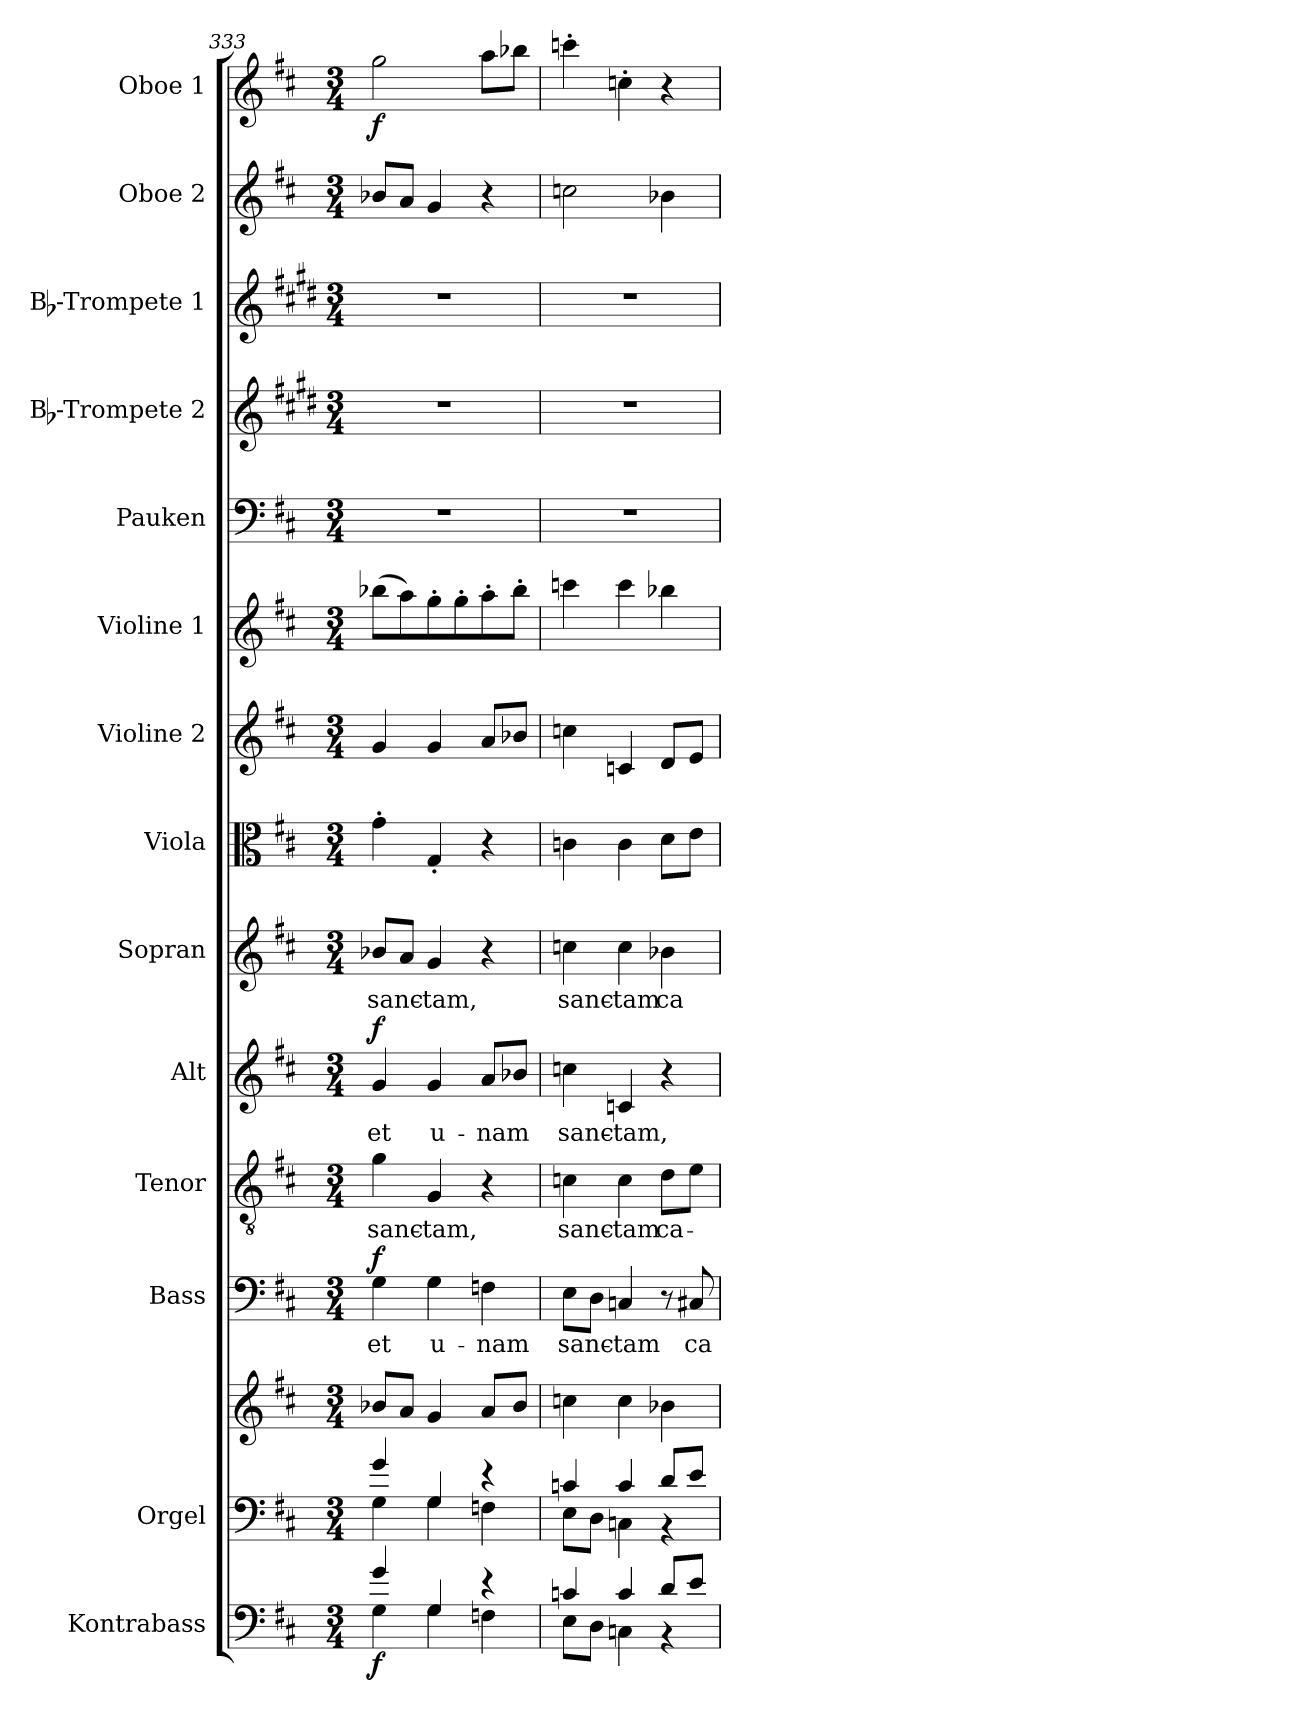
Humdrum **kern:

**kern	**dynam	**kern	**kern	**kern	**text	**dynam	**kern	**text	**kern	**text	**dynam	**kern	**text	**kern	**kern	**kern	**kern	**kern	**kern	**kern	**kern	**dynam
*part14	*part14	*part13	*part13	*part12	*part12	*part12	*part11	*part11	*part10	*part10	*part10	*part9	*part9	*part8	*part7	*part6	*part5	*part4	*part3	*part2	*part1	*part1
*staff15	*staff15	*staff14	*staff13	*staff12	*staff12	*staff12	*staff11	*staff11	*staff10	*staff10	*staff10	*staff9	*staff9	*staff8	*staff7	*staff6	*staff5	*staff4	*staff3	*staff2	*staff1	*staff1
*I"Kontrabass	*	*I"Orgel	*	*I"Bass	*	*	*I"Tenor	*	*I"Alt	*	*	*I"Sopran	*	*I"Viola	*I"Violine 2	*I"Violine 1	*I"Pauken	*I"Bb-Trompete 2	*I"Bb-Trompete 1	*I"Oboe 2	*I"Oboe 1	*
*I'Kb.	*	*I'Org.	*	*I'B.	*	*	*I'T.	*	*I'A.	*	*	*I'S.	*	*I'Vla.	*I'Vl. 2	*I'Vl. 1	*I'Pk.	*I'Bb Trp. 2	*I'Bb Trp. 1	*I'Ob. 2	*I'Ob. 1	*
*clefF4	*	*clefF4	*clefG2	*clefF4	*	*	*clefGv2	*	*clefG2	*	*	*clefG2	*	*clefC3	*clefG2	*clefG2	*clefF4	*clefG2	*clefG2	*clefG2	*clefG2	*
*ITrd7c12	*	*	*	*	*	*	*	*	*	*	*	*	*	*	*	*	*	*ITrd1c2	*ITrd1c2	*	*	*
*k[f#c#]	*	*k[f#c#]	*k[f#c#]	*k[f#c#]	*	*	*k[f#c#]	*	*k[f#c#]	*	*	*k[f#c#]	*	*k[f#c#]	*k[f#c#]	*k[f#c#]	*k[f#c#]	*k[f#c#]	*k[f#c#]	*k[f#c#]	*k[f#c#]	*
*D:	*	*D:	*D:	*D:	*	*	*D:	*	*D:	*	*	*D:	*	*D:	*D:	*D:	*D:	*D:	*D:	*D:	*D:	*
*M3/4	*	*M3/4	*M3/4	*M3/4	*	*	*M3/4	*	*M3/4	*	*	*M3/4	*	*M3/4	*M3/4	*M3/4	*M3/4	*M3/4	*M3/4	*M3/4	*M3/4	*
=333	=333	=333	=333	=333	=333	=333	=333	=333	=333	=333	=333	=333	=333	=333	=333	=333	=333	=333	=333	=333	=333	=333
*^	*	*^	*	*	*	*	*	*	*	*	*	*	*	*	*	*	*	*	*	*	*	*
!	!	!LO:DY:b	!	!	!	!	!LO:LY:b	!LO:DY:a	!	!LO:LY:b	!	!LO:LY:b	!LO:DY:a	!	!LO:LY:b	!	!	!	!	!	!	!	!	!LO:DY:b
4G/	4GG\	f	4g/	4G\	8b-X/L	4G\	et	f	4g\	sanc-	4g/	et	f	8b-X/L	sanc-	4g'>\	4g/	(>8bb-X\L	2.r	2.r	2.r	8b-X/L	2gg\	f
.	.	.	.	.	8a/J	.	.	.	.	.	.	.	.	8a/J	.	.	.	8aa\)	.	.	.	8a/J	.	.
!	!	!	!	!	!	!	!LO:LY:b	!	!	!LO:LY:b	!	!LO:LY:b	!	!	!LO:LY:b	!	!	!	!	!	!	!	!	!
4GG/	4GG\	.	4G/	4G\	4g/	4G\	u-	.	4G/	-tam,	4g/	u-	.	4g/	-tam,	4G'</	4g/	8gg'>\	.	.	.	4g/	.	.
.	.	.	.	.	.	.	.	.	.	.	.	.	.	.	.	.	.	8gg'>\	.	.	.	.	.	.
!	!	!	!	!	!	!	!LO:LY:b	!	!	!	!	!LO:LY:b	!	!	!	!	!	!	!	!	!	!	!	!
4rd	4FFn\	.	4re	4Fn\	8a/L	4Fn\	-nam	.	4r	.	8a/L	-nam	.	4r	.	4r	8a/L	8aa'>\	.	.	.	4r	8aa\L	.
.	.	.	.	.	8b-/J	.	.	.	.	.	8b-X/J	.	.	.	.	.	8b-X/J	8bb-'>\J	.	.	.	.	8bb-X\J	.
=334	=334	=334	=334	=334	=334	=334	=334	=334	=334	=334	=334	=334	=334	=334	=334	=334	=334	=334	=334	=334	=334	=334	=334	=334
!	!	!	!	!	!	!	!LO:LY:b	!	!	!LO:LY:b	!	!LO:LY:b	!	!	!LO:LY:b	!	!	!	!	!	!	!	!	!
4Cn/	8EE\L	.	4cn/	8E\L	4ccn\	8E\L	sanc-	.	4cn\	sanc-	4ccn\	sanc-	.	4ccn\	sanc-	4cn\	4ccn\	4cccn\	2.r	2.r	2.r	2ccn\	4cccn'>\	.
.	8DD\J	.	.	8D\J	.	8D\J	.	.	.	.	.	.	.	.	.	.	.	.	.	.	.	.	.	.
!	!	!	!	!	!	!	!LO:LY:b	!	!	!LO:LY:b	!	!LO:LY:b	!	!	!LO:LY:b	!	!	!	!	!	!	!	!	!
4C/	4CCn\	.	4c/	4Cn\	4cc\	4Cn/	-tam	.	4c\	-tam	4cn/	-tam,	.	4cc\	-tam	4c\	4cn/	4ccc\	.	.	.	.	4ccn'>\	.
!	!	!	!	!	!	!	!	!	!	!LO:LY:b	!	!	!	!	!LO:LY:b	!	!	!	!	!	!	!	!	!
8D/L	4r	.	8d/L	4r	4b-X\	8r	.	.	8d\L	ca-	4r	.	.	4b-X\	ca-	8d\L	8d/L	4bb-X\	.	.	.	4b-X\	4r	.
!	!	!	!	!	!	!	!LO:LY:b	!	!	!	!	!	!	!	!	!	!	!	!	!	!	!	!	!
8E/J	.	.	8e/J	.	.	8C#/	ca-	.	8e\J	.	.	.	.	.	.	8e\J	8e/J	.	.	.	.	.	.	.
*v	*v	*	*	*	*	*	*	*	*	*	*	*	*	*	*	*	*	*	*	*	*	*	*	*
*	*	*v	*v	*	*	*	*	*	*	*	*	*	*	*	*	*	*	*	*	*	*	*	*
=	=	=	=	=	=	=	=	=	=	=	=	=	=	=	=	=	=	=	=	=	=	=
*-	*-	*-	*-	*-	*-	*-	*-	*-	*-	*-	*-	*-	*-	*-	*-	*-	*-	*-	*-	*-	*-	*-
